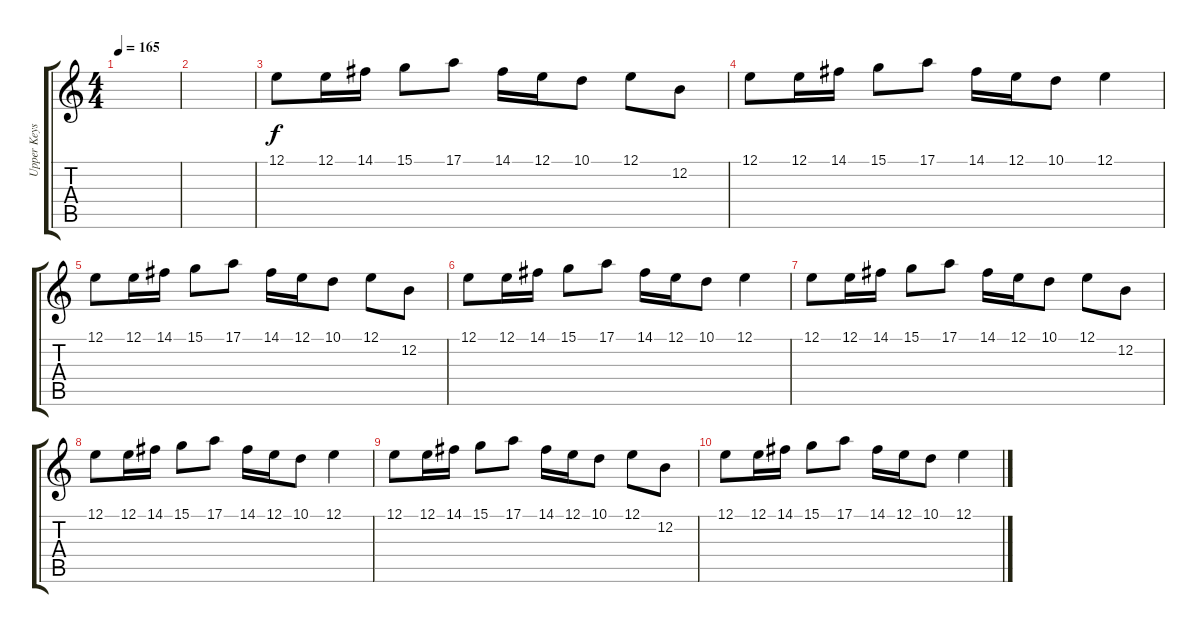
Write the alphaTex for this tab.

\track ("Upper Keys" "Upper Keys") {instrument flute}
\staff {score tabs}
\tuning (E4 B3 G3 D3 A2 E2) {hide}
\ts (4 4)
\tempo 165
\clef g2
\ks c
|
|
12.1.8 12.1.16 14.1.16 15.1.8 17.1.8 14.1.16 12.1.16 10.1.8 12.1.8 12.2.8 |
12.1.8 12.1.16 14.1.16 15.1.8 17.1.8 14.1.16 12.1.16 10.1.8 12.1.4 |
12.1.8 12.1.16 14.1.16 15.1.8 17.1.8 14.1.16 12.1.16 10.1.8 12.1.8 12.2.8 |
12.1.8 12.1.16 14.1.16 15.1.8 17.1.8 14.1.16 12.1.16 10.1.8 12.1.4 |
12.1.8 12.1.16 14.1.16 15.1.8 17.1.8 14.1.16 12.1.16 10.1.8 12.1.8 12.2.8 |
12.1.8 12.1.16 14.1.16 15.1.8 17.1.8 14.1.16 12.1.16 10.1.8 12.1.4 |
12.1.8 12.1.16 14.1.16 15.1.8 17.1.8 14.1.16 12.1.16 10.1.8 12.1.8 12.2.8 |
12.1.8 12.1.16 14.1.16 15.1.8 17.1.8 14.1.16 12.1.16 10.1.8 12.1.4
